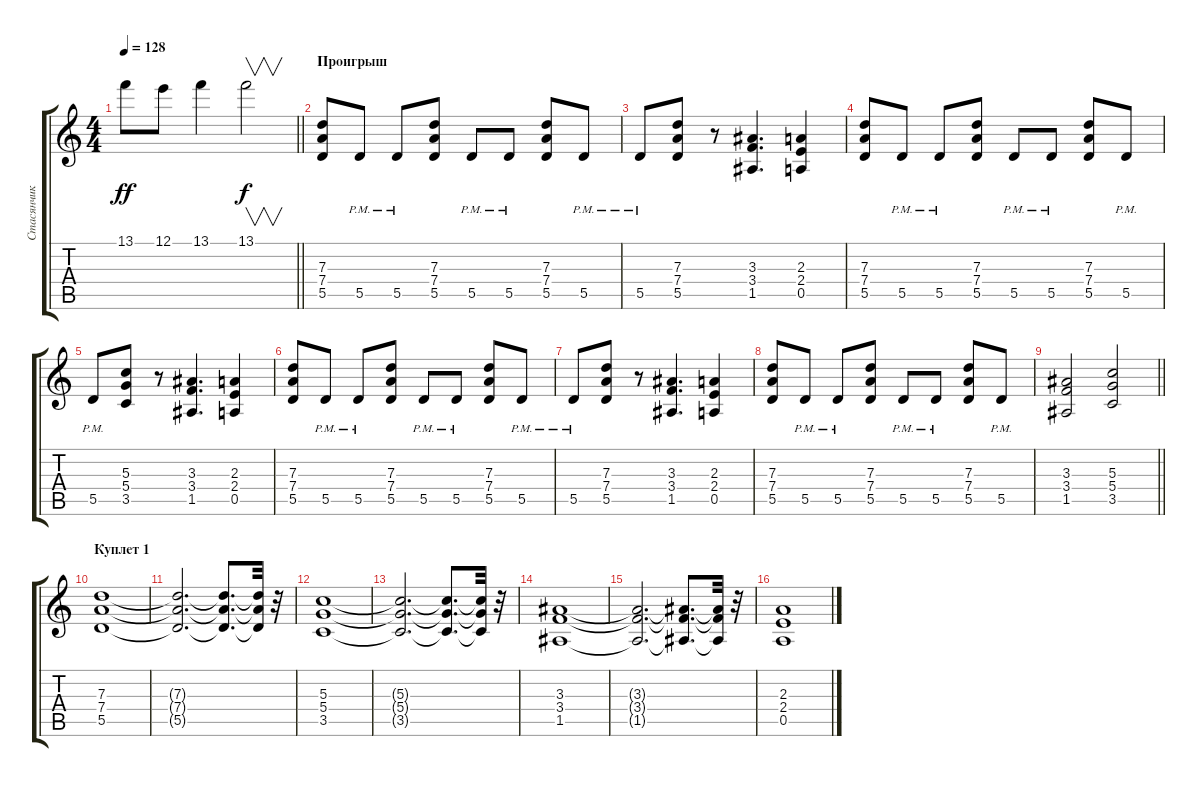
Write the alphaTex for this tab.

\track ("Стасянчик" "Стасянчик") {instrument overdrivenguitar}
\staff {score tabs}
\tuning (E4 B3 G3 D3 A2 E2) {hide}
\ts (4 4)
\tempo 128
\clef g2
\barLineRight lightlight
\ks c
13.1.8{dy ff} 12.1.8 13.1.4 13.1.2{v dy f} |
\section ("" "Проигрыш")
(7.3 7.4 5.5).8 5.5{pm}.8 5.5{pm}.8 (7.3 7.4 5.5).8 5.5{pm}.8 5.5{pm}.8 (7.3 7.4 5.5).8 5.5{pm}.8 |
5.5{pm}.8 (7.3 7.4 5.5).8 r.8 (3.3 3.4 1.5).4{d} (2.3 2.4 0.5).4 |
(7.3 7.4 5.5).8 5.5{pm}.8 5.5{pm}.8 (7.3 7.4 5.5).8 5.5{pm}.8 5.5{pm}.8 (7.3 7.4 5.5).8 5.5{pm}.8 |
5.5{pm}.8 (5.3 5.4 3.5).8 r.8 (3.3 3.4 1.5).4{d} (2.3 2.4 0.5).4 |
(7.3 7.4 5.5).8 5.5{pm}.8 5.5{pm}.8 (7.3 7.4 5.5).8 5.5{pm}.8 5.5{pm}.8 (7.3 7.4 5.5).8 5.5{pm}.8 |
5.5{pm}.8 (7.3 7.4 5.5).8 r.8 (3.3 3.4 1.5).4{d} (2.3 2.4 0.5).4 |
(7.3 7.4 5.5).8 5.5{pm}.8 5.5{pm}.8 (7.3 7.4 5.5).8 5.5{pm}.8 5.5{pm}.8 (7.3 7.4 5.5).8 5.5{pm}.8 |
\barLineRight lightlight
(3.3 3.4 1.5).2 (5.3 5.4 3.5).2 |
\section ("" "Куплет 1")
(7.3 7.4 5.5).1 |
(7.3{t} 7.4{t} 5.5{t}).2{d} (7.3{t} 7.4{t} 5.5{t}).8{d} (7.3{t} 7.4{t} 5.5{t}).32 r.32 |
(5.3 5.4 3.5).1 |
(5.3{t} 5.4{t} 3.5{t}).2{d} (5.3{t} 5.4{t} 3.5{t}).8{d} (5.3{t} 5.4{t} 3.5{t}).32 r.32 |
(3.3 3.4 1.5).1 |
(3.3{t} 3.4{t} 1.5{t}).2{d} (3.3{t} 3.4{t} 1.5{t}).8{d} (3.3{t} 3.4{t} 1.5{t}).32 r.32 |
(2.3 2.4 0.5).1
